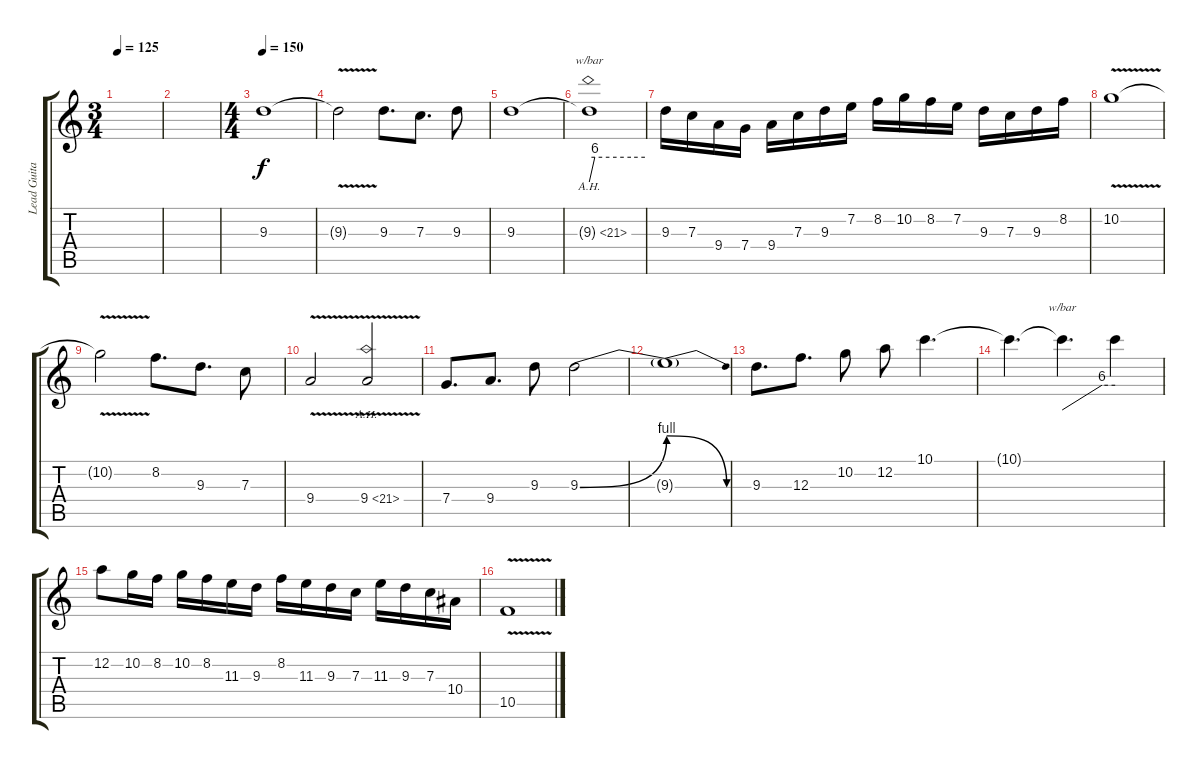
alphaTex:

\track ("Lead Guitar" "Lead Guita") {instrument distortionguitar}
\staff {score tabs}
\tuning (D4 A3 F3 C3 G2 D2) {hide}
\ts (3 4)
\tempo 125
\clef g2
\ks c
|
|
\ts (4 4)
\tempo 150
9.3.1 |
9.3{v t}.2 9.3.8{d} 7.3.8{d} 9.3.8 |
9.3.1 |
9.3{ah 12 t}.1{tbe (custom default 0 0 6 24 45 24 60 24)} |
9.3.16 7.3.16 9.4.16 7.4.16 9.4.16 7.3.16 9.3.16 7.2.16 8.2.16 10.2.16 8.2.16 7.2.16 9.3.16 7.3.16 9.3.16 8.2.16 |
10.2{v}.1 |
10.2{t}.2 8.2.8{d} 9.3.8{d} 7.3.8 |
9.4{v}.2 9.4{ah 12 v}.2 |
7.4.8{d} 9.4.8{d} 9.3.8 9.3{be (bend 0 0 60 4)}.2 |
9.3{be (release 0 4 60 0) t}.1 |
9.3.8{d} 12.3.8{d} 10.2.8 12.2.8 10.1.4{d} |
10.1{t}.4{d} 10.1{t}.4{d tbe (custom default 0 0 45 24 60 24)} 10.1{t}.4 |
12.2.8 10.2.16 8.2.16 10.2.16 8.2.16 11.3.16 9.3.16 8.2.16 11.3.16 9.3.16 7.3.16 11.3.16 9.3.16 7.3.16 10.4.16 |
10.5{v}.1
